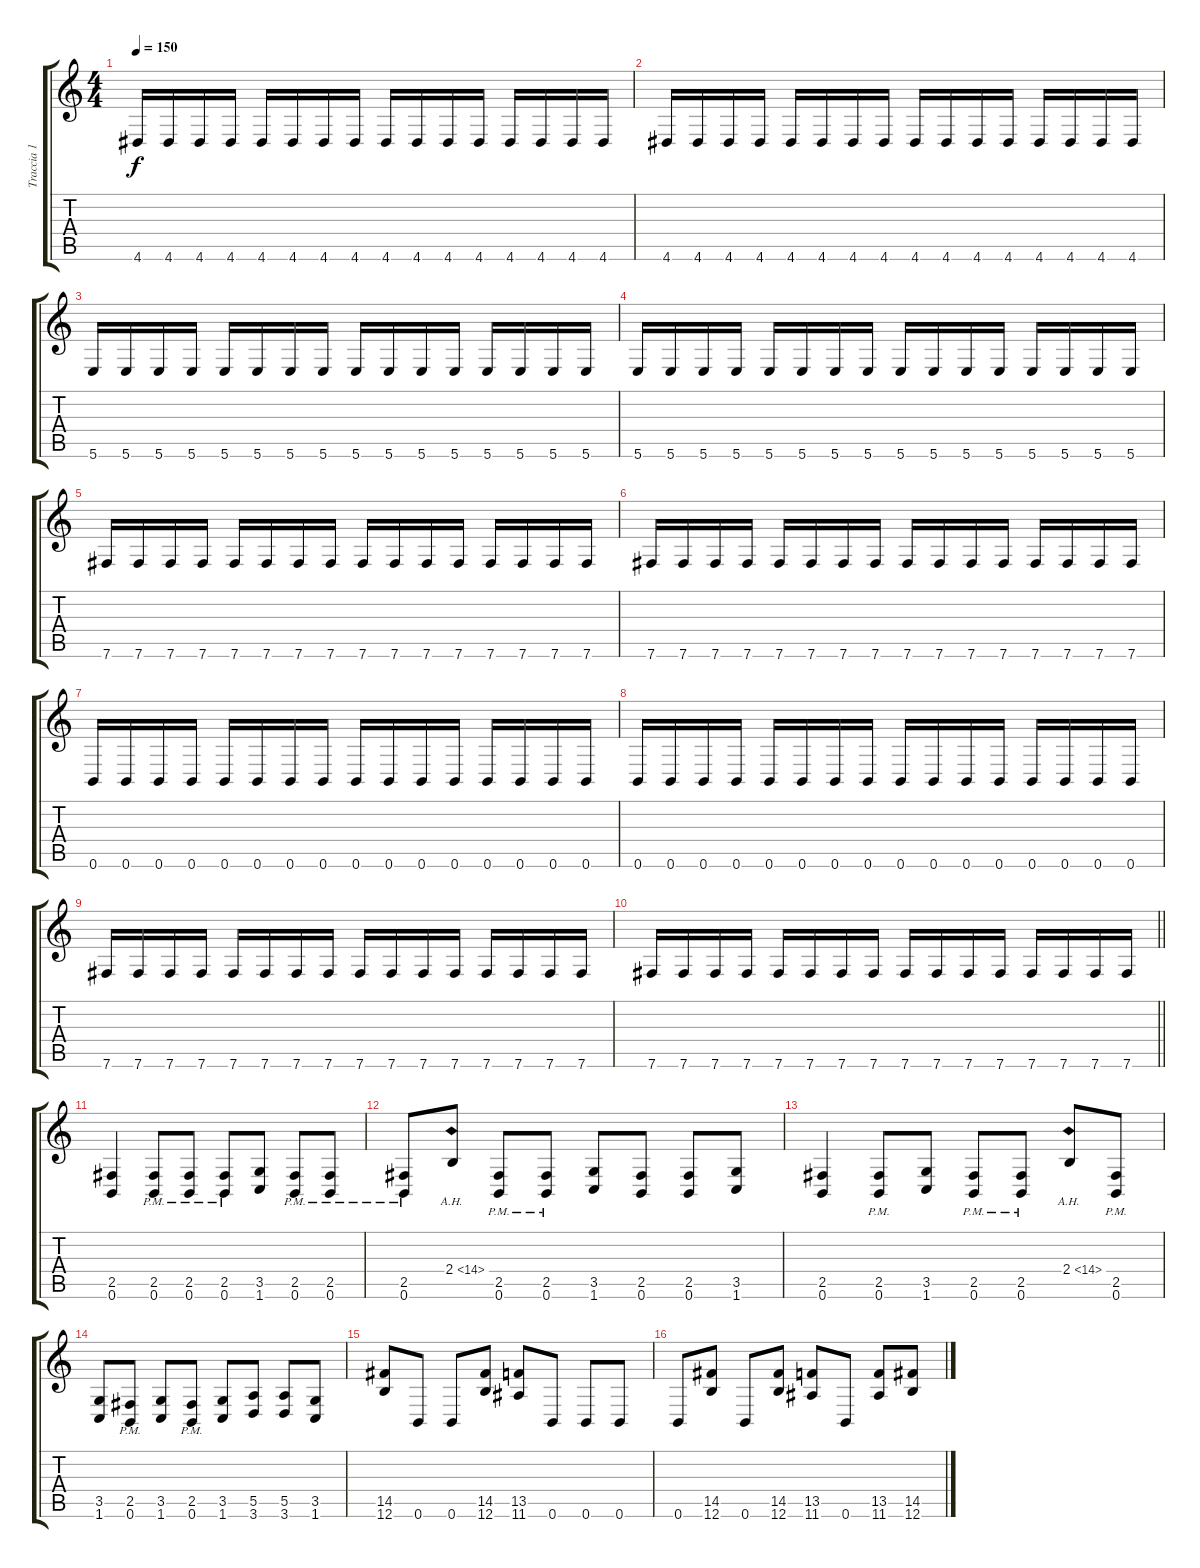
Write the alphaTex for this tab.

\track ("Traccia 1" "Traccia 1") {instrument distortionguitar}
\staff {score tabs}
\tuning (B3 Gb3 D3 A2 E2 B1) {hide}
\ts (4 4)
\tempo 150
\clef g2
\ks c
4.6.16{dy f} 4.6.16 4.6.16 4.6.16 4.6.16 4.6.16 4.6.16 4.6.16 4.6.16 4.6.16 4.6.16 4.6.16 4.6.16 4.6.16 4.6.16 4.6.16 |
4.6.16 4.6.16 4.6.16 4.6.16 4.6.16 4.6.16 4.6.16 4.6.16 4.6.16 4.6.16 4.6.16 4.6.16 4.6.16 4.6.16 4.6.16 4.6.16 |
5.6.16 5.6.16 5.6.16 5.6.16 5.6.16 5.6.16 5.6.16 5.6.16 5.6.16 5.6.16 5.6.16 5.6.16 5.6.16 5.6.16 5.6.16 5.6.16 |
5.6.16 5.6.16 5.6.16 5.6.16 5.6.16 5.6.16 5.6.16 5.6.16 5.6.16 5.6.16 5.6.16 5.6.16 5.6.16 5.6.16 5.6.16 5.6.16 |
7.6.16 7.6.16 7.6.16 7.6.16 7.6.16 7.6.16 7.6.16 7.6.16 7.6.16 7.6.16 7.6.16 7.6.16 7.6.16 7.6.16 7.6.16 7.6.16 |
7.6.16 7.6.16 7.6.16 7.6.16 7.6.16 7.6.16 7.6.16 7.6.16 7.6.16 7.6.16 7.6.16 7.6.16 7.6.16 7.6.16 7.6.16 7.6.16 |
0.6.16 0.6.16 0.6.16 0.6.16 0.6.16 0.6.16 0.6.16 0.6.16 0.6.16 0.6.16 0.6.16 0.6.16 0.6.16 0.6.16 0.6.16 0.6.16 |
0.6.16 0.6.16 0.6.16 0.6.16 0.6.16 0.6.16 0.6.16 0.6.16 0.6.16 0.6.16 0.6.16 0.6.16 0.6.16 0.6.16 0.6.16 0.6.16 |
7.6.16 7.6.16 7.6.16 7.6.16 7.6.16 7.6.16 7.6.16 7.6.16 7.6.16 7.6.16 7.6.16 7.6.16 7.6.16 7.6.16 7.6.16 7.6.16 |
\barLineRight lightlight
7.6.16 7.6.16 7.6.16 7.6.16 7.6.16 7.6.16 7.6.16 7.6.16 7.6.16 7.6.16 7.6.16 7.6.16 7.6.16 7.6.16 7.6.16 7.6.16 |
\section ("" "")
(2.5 0.6).4 (2.5{pm} 0.6{pm}).8 (2.5{pm} 0.6{pm}).8 (2.5{pm} 0.6{pm}).8 (3.5 1.6).8 (2.5{pm} 0.6{pm}).8 (2.5{pm} 0.6{pm}).8 |
(2.5{pm} 0.6{pm}).8 2.4{ah 12}.8 (2.5{pm} 0.6{pm}).8 (2.5{pm} 0.6{pm}).8 (3.5 1.6).8 (2.5 0.6).8 (2.5 0.6).8 (3.5 1.6).8 |
(2.5 0.6).4 (2.5{pm} 0.6{pm}).8 (3.5 1.6).8 (2.5{pm} 0.6{pm}).8 (2.5{pm} 0.6{pm}).8 2.4{ah 12}.8 (2.5{pm} 0.6{pm}).8 |
(3.5 1.6).8 (2.5{pm} 0.6{pm}).8 (3.5 1.6).8 (2.5{pm} 0.6).8 (3.5 1.6).8 (5.5 3.6).8 (5.5 3.6).8 (3.5 1.6).8 |
(14.5 12.6).8 0.6.8 0.6.8 (14.5 12.6).8 (13.5 11.6).8 0.6.8 0.6.8 0.6.8 |
0.6.8 (14.5 12.6).8 0.6.8 (14.5 12.6).8 (13.5 11.6).8 0.6.8 (13.5 11.6).8 (14.5 12.6).8
